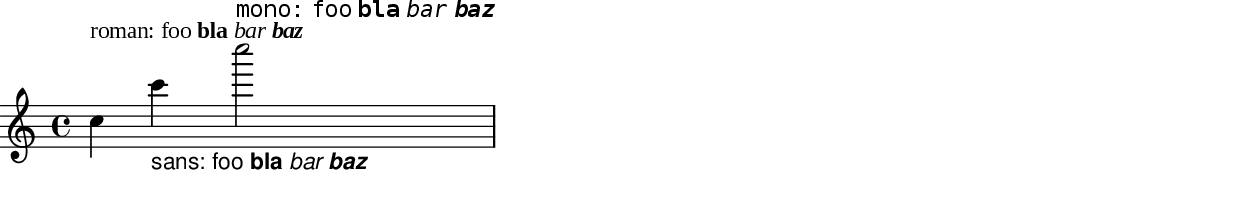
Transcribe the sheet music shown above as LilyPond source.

%% Generated by lilypond-book.py
%% Options: [exampleindent=10.16\mm,indent=0\mm,line-width=160\mm]
\include "lilypond-book-preamble.ly"


% ****************************************************************
% Start cut-&-pastable-section
% ****************************************************************



\paper {
  indent = 0\mm
  line-width = 160\mm
  % offset the left padding, also add 1mm as lilypond creates cropped
  % images with a little space on the right
  line-width = #(- line-width (* mm  3.000000) (* mm 1))
}

\layout {
  
}





% ****************************************************************
% ly snippet:
% ****************************************************************
\sourcefilename "changing-the-default-text-font-family.ly"
\sourcefileline 0
%% DO NOT EDIT this file manually; it is automatically
%% generated from LSR http://lsr.dsi.unimi.it
%% Make any changes in LSR itself, or in Documentation/snippets/new/ ,
%% and then run scripts/auxiliar/makelsr.py
%%
%% This file is in the public domain.
\version "2.14.2"

\header {
  lsrtags = "text, tweaks-and-overrides"

  texidoc = "
The default font families for text can be overridden with
@code{make-pango-font-tree}.

"
  doctitle = "Changing the default text font family"
} % begin verbatim


\paper {
  % change for other default global staff size.
  myStaffSize = #20
  %{
     run
         lilypond -dshow-available-fonts blabla
     to show all fonts available in the process log.
  %}

  #(define fonts
    (make-pango-font-tree "Times New Roman"
                          "Nimbus Sans"
                          "Luxi Mono"
;;                        "Helvetica"
;;                        "Courier"
     (/ myStaffSize 20)))
}

\relative c'' {
  c4^\markup {
    roman: foo \bold bla \italic bar \italic \bold baz
  }
  c'4_\markup {
    \override #'(font-family . sans)
    {
      sans: foo \bold bla \italic bar \italic \bold baz
    }
  }
  c'2^\markup {
    \override #'(font-family . typewriter)
    {
      mono: foo \bold bla \italic bar \italic \bold baz
    }
  }
}





% ****************************************************************
% end ly snippet
% ****************************************************************
